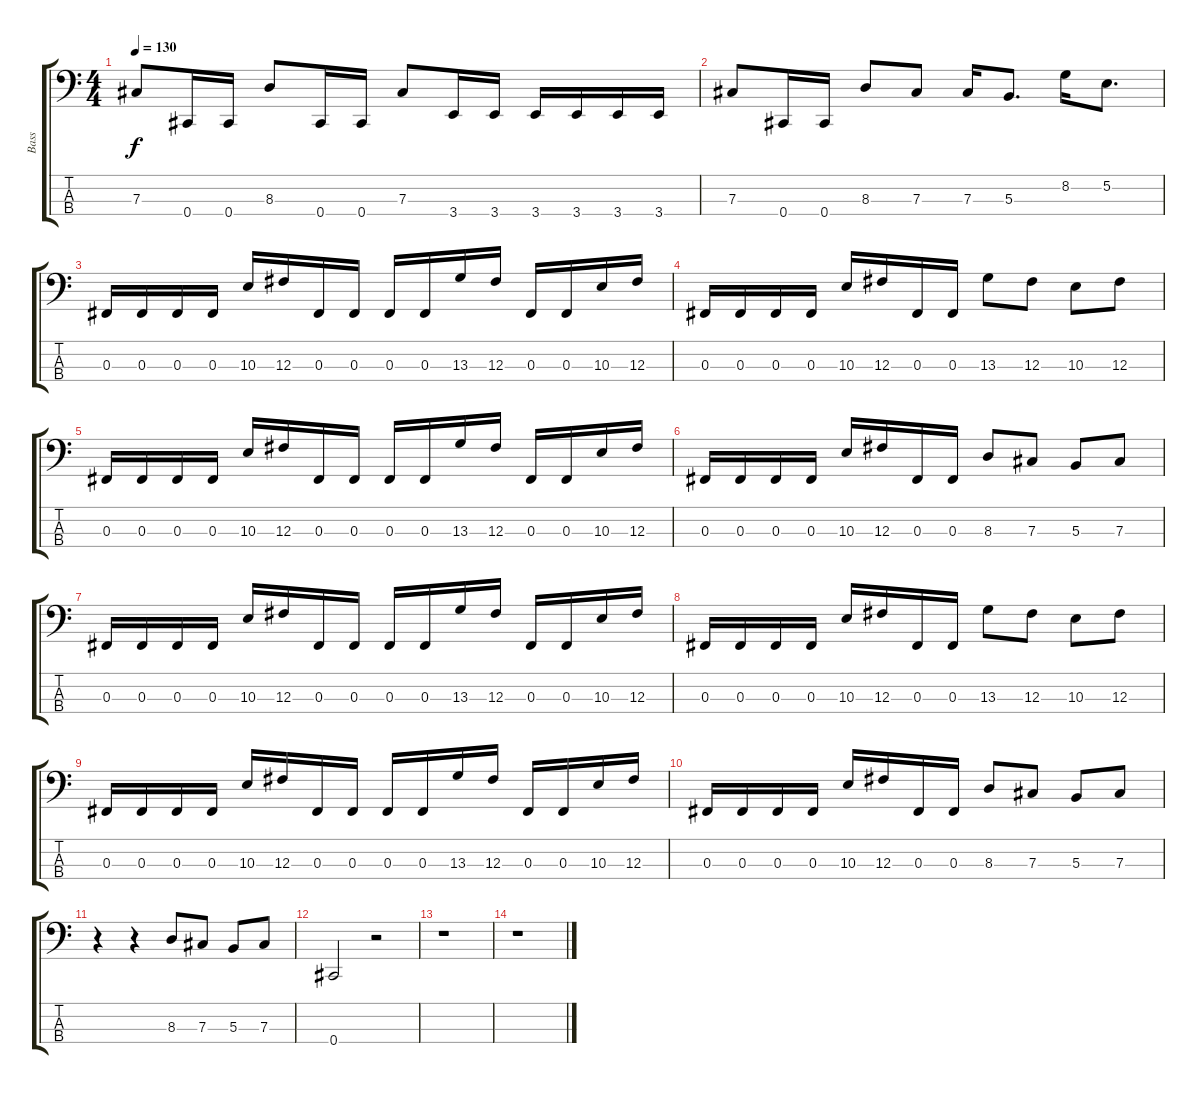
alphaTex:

\track ("Bass" "Bass") {instrument slapbass1}
\staff {score tabs}
\tuning (E2 B1 Gb1 Db1) {hide}
\ts (4 4)
\tempo 130
\clef f4
\ks c
7.3.8{dy f} 0.4.16 0.4.16 8.3.8 0.4.16 0.4.16 7.3.8 3.4.16 3.4.16 3.4.16 3.4.16 3.4.16 3.4.16 |
7.3.8 0.4.16 0.4.16 8.3.8 7.3.8 7.3.16 5.3.8{d} 8.2.16 5.2.8{d} |
0.3.16 0.3.16 0.3.16 0.3.16 10.3.16 12.3.16 0.3.16 0.3.16 0.3.16 0.3.16 13.3.16 12.3.16 0.3.16 0.3.16 10.3.16 12.3.16 |
0.3.16 0.3.16 0.3.16 0.3.16 10.3.16 12.3.16 0.3.16 0.3.16 13.3.8 12.3.8 10.3.8 12.3.8 |
0.3.16 0.3.16 0.3.16 0.3.16 10.3.16 12.3.16 0.3.16 0.3.16 0.3.16 0.3.16 13.3.16 12.3.16 0.3.16 0.3.16 10.3.16 12.3.16 |
0.3.16 0.3.16 0.3.16 0.3.16 10.3.16 12.3.16 0.3.16 0.3.16 8.3.8 7.3.8 5.3.8 7.3.8 |
0.3.16 0.3.16 0.3.16 0.3.16 10.3.16 12.3.16 0.3.16 0.3.16 0.3.16 0.3.16 13.3.16 12.3.16 0.3.16 0.3.16 10.3.16 12.3.16 |
0.3.16 0.3.16 0.3.16 0.3.16 10.3.16 12.3.16 0.3.16 0.3.16 13.3.8 12.3.8 10.3.8 12.3.8 |
0.3.16 0.3.16 0.3.16 0.3.16 10.3.16 12.3.16 0.3.16 0.3.16 0.3.16 0.3.16 13.3.16 12.3.16 0.3.16 0.3.16 10.3.16 12.3.16 |
0.3.16 0.3.16 0.3.16 0.3.16 10.3.16 12.3.16 0.3.16 0.3.16 8.3.8 7.3.8 5.3.8 7.3.8 |
r.4 r.4 8.3.8 7.3.8 5.3.8 7.3.8 |
0.4.2 r.2 |
r.1 |
r.1
